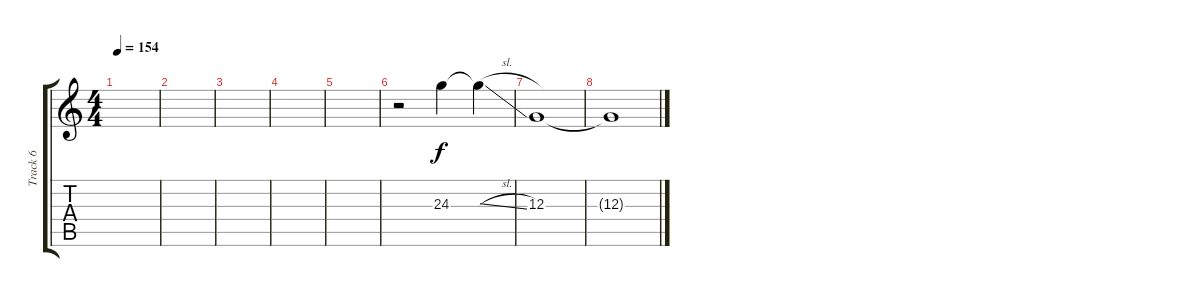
\track ("Track 6" "Track 6") {instrument lead1square}
\staff {score tabs}
\tuning (E4 B3 G3 D3 A2 E2) {hide}
\ts (4 4)
\tempo 154
\clef g2
\ks c
|
|
|
|
|
r.2 24.3.4 24.3{sl t}.4 |
12.3.1 |
12.3{t}.1
